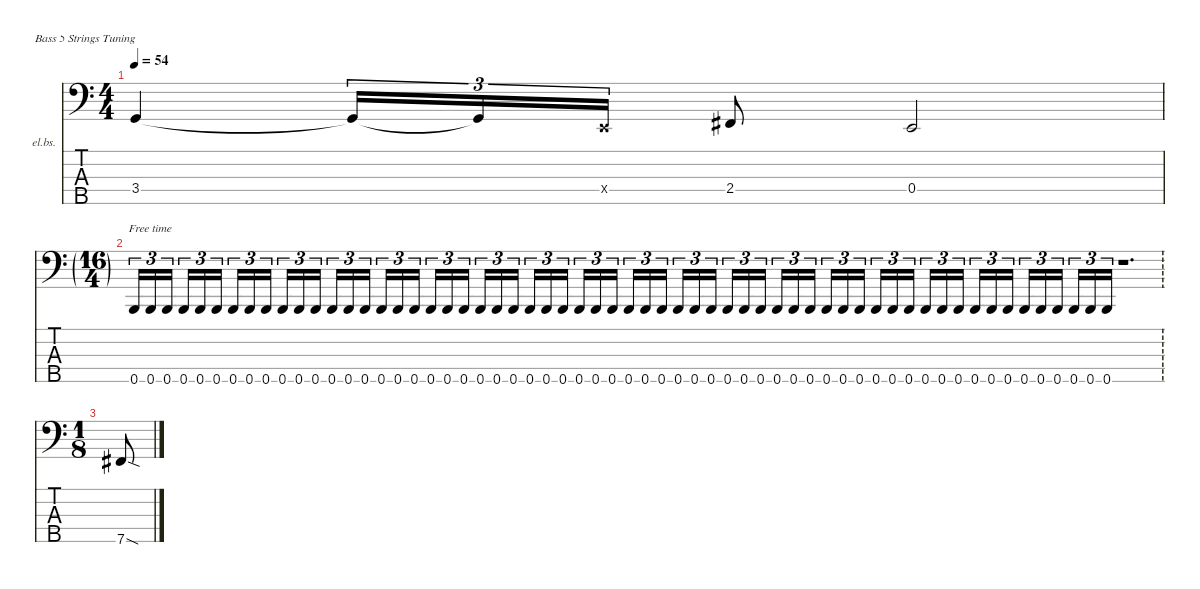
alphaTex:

\defaultSystemsLayout 4
\hideDynamics
\bracketExtendMode nobrackets
\firstSystemTrackNameOrientation horizontal
\otherSystemsTrackNameOrientation horizontal
\track ("Bass" "el.bs.") {instrument electricbassfinger}
\staff {score tabs}
\tuning (G2 D2 A1 E1 B0)
\ts (4 4)
\tempo 54
\clef f4
\ks c
3.4.4{dy f} 3.4{t}.16{tu (3 2)} 3.4{t}.16{tu (3 2)} 0.4{x}.16{tu (3 2)} 2.4{acc #}.8 0.4.2 |
\ts (16 4)
\beaming (8 4 4 4 4 4 4 4 4)
\ft
0.5.16{tu (3 2)} 0.5.16{tu (3 2)} 0.5.16{tu (3 2)} 0.5.16{tu (3 2)} 0.5.16{tu (3 2)} 0.5.16{tu (3 2)} 0.5.16{tu (3 2)} 0.5.16{tu (3 2)} 0.5.16{tu (3 2)} 0.5.16{tu (3 2)} 0.5.16{tu (3 2)} 0.5.16{tu (3 2)} 0.5.16{tu (3 2)} 0.5.16{tu (3 2)} 0.5.16{tu (3 2)} 0.5.16{tu (3 2)} 0.5.16{tu (3 2)} 0.5.16{tu (3 2)} 0.5.16{tu (3 2)} 0.5.16{tu (3 2)} 0.5.16{tu (3 2)} 0.5.16{tu (3 2)} 0.5.16{tu (3 2)} 0.5.16{tu (3 2)} 0.5.16{tu (3 2)} 0.5.16{tu (3 2)} 0.5.16{tu (3 2)} 0.5.16{tu (3 2)} 0.5.16{tu (3 2)} 0.5.16{tu (3 2)} 0.5.16{tu (3 2)} 0.5.16{tu (3 2)} 0.5.16{tu (3 2)} 0.5.16{tu (3 2)} 0.5.16{tu (3 2)} 0.5.16{tu (3 2)} 0.5.16{tu (3 2)} 0.5.16{tu (3 2)} 0.5.16{tu (3 2)} 0.5.16{tu (3 2)} 0.5.16{tu (3 2)} 0.5.16{tu (3 2)} 0.5.16{tu (3 2)} 0.5.16{tu (3 2)} 0.5.16{tu (3 2)} 0.5.16{tu (3 2)} 0.5.16{tu (3 2)} 0.5.16{tu (3 2)} 0.5.16{tu (3 2)} 0.5.16{tu (3 2)} 0.5.16{tu (3 2)} 0.5.16{tu (3 2)} 0.5.16{tu (3 2)} 0.5.16{tu (3 2)} 0.5.16{tu (3 2)} 0.5.16{tu (3 2)} 0.5.16{tu (3 2)} 0.5.16{tu (3 2)} 0.5.16{tu (3 2)} 0.5.16{tu (3 2)} r.1{d} |
\ts (1 8)
\beaming (8 1)
7.5{sod acc #}.8
